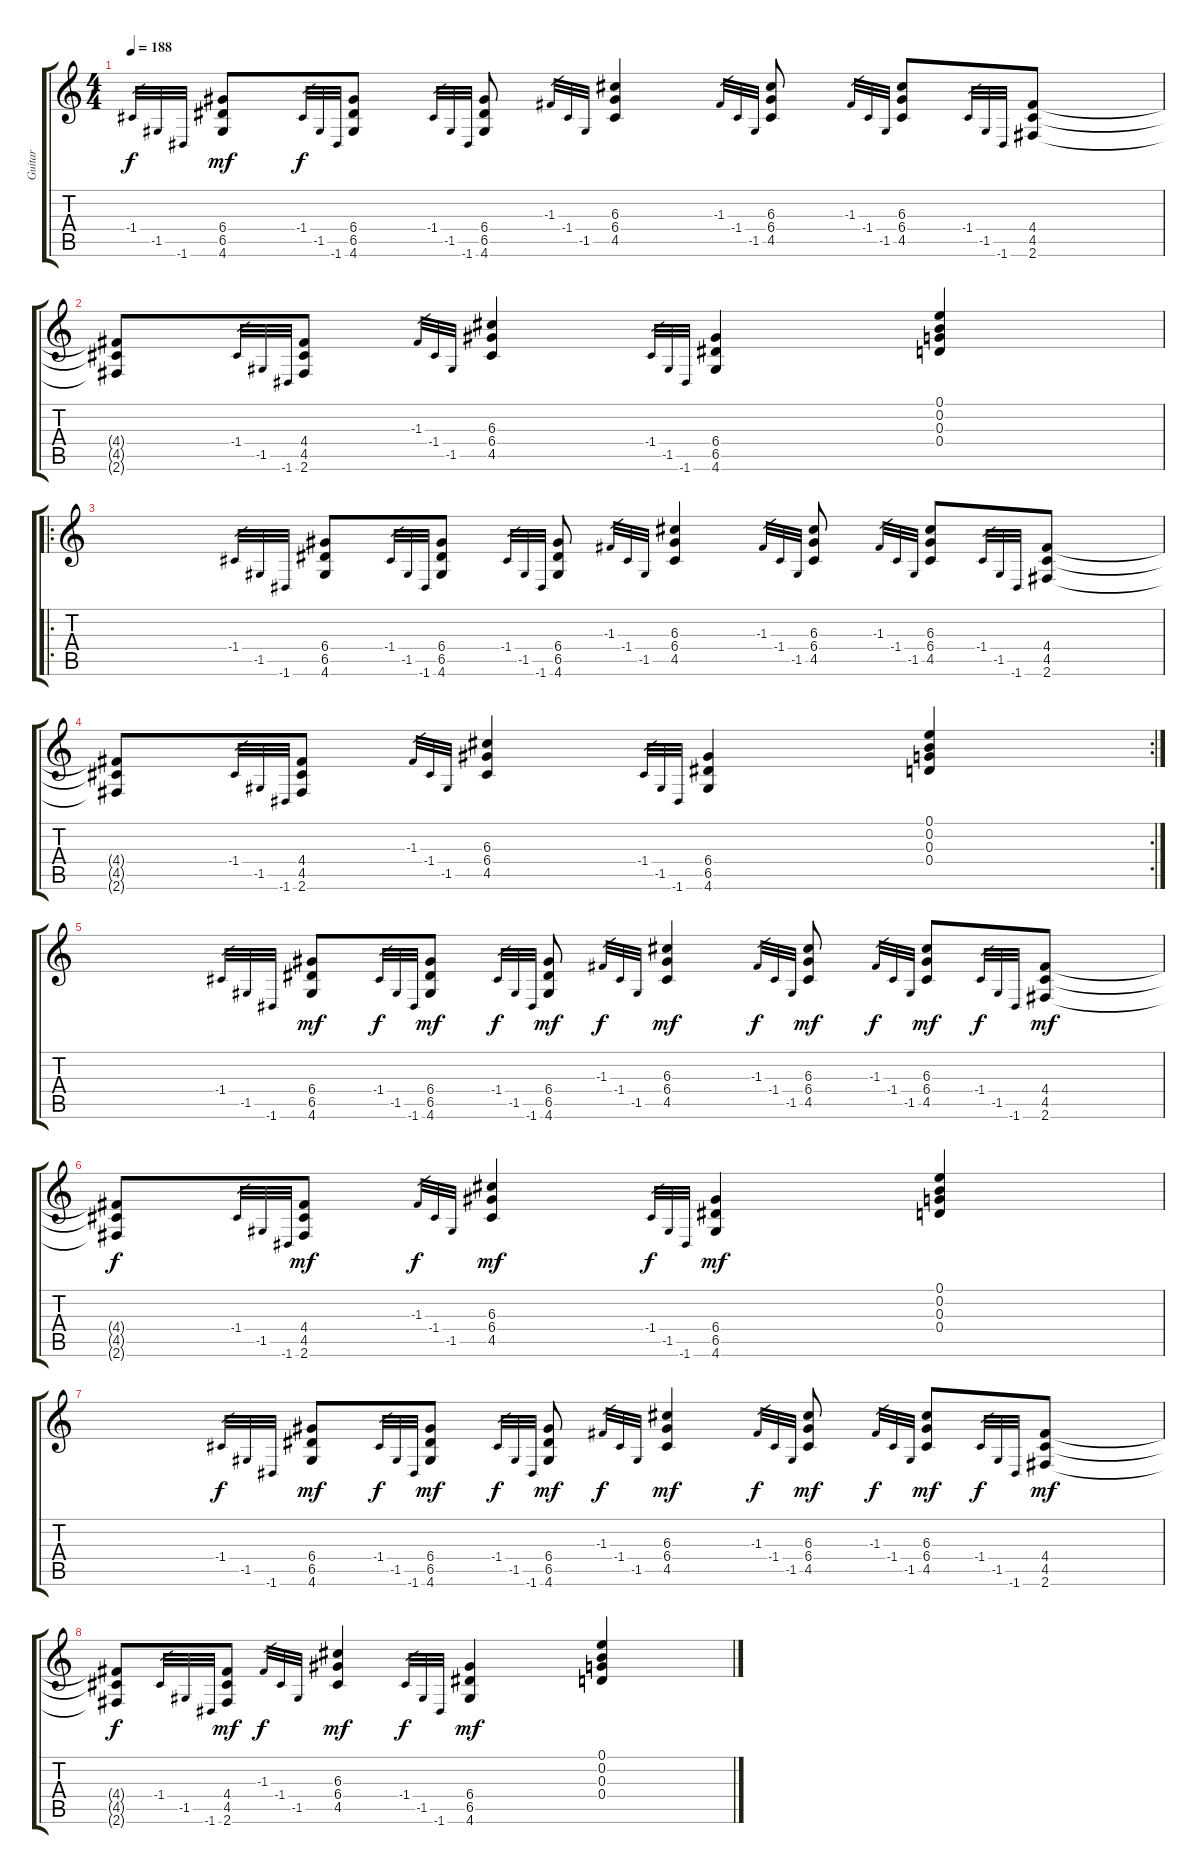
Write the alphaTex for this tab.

\track ("Guitar" "Guitar") {instrument distortionguitar}
\staff {score tabs}
\tuning (E4 B3 G3 D3 A2 E2) {hide}
\ts (4 4)
\tempo 188
\clef g2
\ks c
-1.4.32{gr dy f} -1.5.32{gr} -1.6.32{gr} (6.4 6.5 4.6).8{dy mf balance 16} -1.4.32{gr dy f} -1.5.32{gr} -1.6.32{gr} (6.4 6.5 4.6).8 -1.4.32{gr} -1.5.32{gr} -1.6.32{gr} (6.4 6.5 4.6).8 -1.3.32{gr} -1.4.32{gr} -1.5.32{gr} (6.3 6.4 4.5).4 -1.3.32{gr} -1.4.32{gr} -1.5.32{gr} (6.3 6.4 4.5).8 -1.3.32{gr} -1.4.32{gr} -1.5.32{gr} (6.3 6.4 4.5).8 -1.4.32{gr} -1.5.32{gr} -1.6.32{gr} (4.4 4.5 2.6).8 |
(4.4{t} 4.5{t} 2.6{t}).8 -1.4.32{gr} -1.5.32{gr} -1.6.32{gr} (4.4 4.5 2.6).8 -1.3.32{gr} -1.4.32{gr} -1.5.32{gr} (6.3 6.4 4.5).4 -1.4.32{gr} -1.5.32{gr} -1.6.32{gr} (6.4 6.5 4.6).4 (0.1 0.2 0.3 0.4).4{balance 8} |
\ro
-1.4.32{gr} -1.5.32{gr} -1.6.32{gr} (6.4 6.5 4.6).8{balance 16} -1.4.32{gr} -1.5.32{gr} -1.6.32{gr} (6.4 6.5 4.6).8 -1.4.32{gr} -1.5.32{gr} -1.6.32{gr} (6.4 6.5 4.6).8 -1.3.32{gr} -1.4.32{gr} -1.5.32{gr} (6.3 6.4 4.5).4 -1.3.32{gr} -1.4.32{gr} -1.5.32{gr} (6.3 6.4 4.5).8 -1.3.32{gr} -1.4.32{gr} -1.5.32{gr} (6.3 6.4 4.5).8 -1.4.32{gr} -1.5.32{gr} -1.6.32{gr} (4.4 4.5 2.6).8 |
\rc 2
(4.4{t} 4.5{t} 2.6{t}).8 -1.4.32{gr} -1.5.32{gr} -1.6.32{gr} (4.4 4.5 2.6).8 -1.3.32{gr} -1.4.32{gr} -1.5.32{gr} (6.3 6.4 4.5).4 -1.4.32{gr} -1.5.32{gr} -1.6.32{gr} (6.4 6.5 4.6).4 (0.1 0.2 0.3 0.4).4{balance 8} |
-1.4.32{gr} -1.5.32{gr} -1.6.32{gr} (6.4 6.5 4.6).8{dy mf balance 16} -1.4.32{gr dy f} -1.5.32{gr} -1.6.32{gr} (6.4 6.5 4.6).8{dy mf} -1.4.32{gr dy f} -1.5.32{gr} -1.6.32{gr} (6.4 6.5 4.6).8{dy mf} -1.3.32{gr dy f} -1.4.32{gr} -1.5.32{gr} (6.3 6.4 4.5).4{dy mf} -1.3.32{gr dy f} -1.4.32{gr} -1.5.32{gr} (6.3 6.4 4.5).8{dy mf} -1.3.32{gr dy f} -1.4.32{gr} -1.5.32{gr} (6.3 6.4 4.5).8{dy mf} -1.4.32{gr dy f} -1.5.32{gr} -1.6.32{gr} (4.4 4.5 2.6).8{dy mf} |
(4.4{t} 4.5{t} 2.6{t}).8{dy f} -1.4.32{gr} -1.5.32{gr} -1.6.32{gr} (4.4 4.5 2.6).8{dy mf} -1.3.32{gr dy f} -1.4.32{gr} -1.5.32{gr} (6.3 6.4 4.5).4{dy mf} -1.4.32{gr dy f} -1.5.32{gr} -1.6.32{gr} (6.4 6.5 4.6).4{dy mf} (0.1 0.2 0.3 0.4).4{balance 8} |
-1.4.32{gr dy f} -1.5.32{gr} -1.6.32{gr} (6.4 6.5 4.6).8{dy mf balance 16} -1.4.32{gr dy f} -1.5.32{gr} -1.6.32{gr} (6.4 6.5 4.6).8{dy mf} -1.4.32{gr dy f} -1.5.32{gr} -1.6.32{gr} (6.4 6.5 4.6).8{dy mf} -1.3.32{gr dy f} -1.4.32{gr} -1.5.32{gr} (6.3 6.4 4.5).4{dy mf} -1.3.32{gr dy f} -1.4.32{gr} -1.5.32{gr} (6.3 6.4 4.5).8{dy mf} -1.3.32{gr dy f} -1.4.32{gr} -1.5.32{gr} (6.3 6.4 4.5).8{dy mf} -1.4.32{gr dy f} -1.5.32{gr} -1.6.32{gr} (4.4 4.5 2.6).8{dy mf} |
(4.4{t} 4.5{t} 2.6{t}).8{dy f} -1.4.32{gr} -1.5.32{gr} -1.6.32{gr} (4.4 4.5 2.6).8{dy mf} -1.3.32{gr dy f} -1.4.32{gr} -1.5.32{gr} (6.3 6.4 4.5).4{dy mf} -1.4.32{gr dy f} -1.5.32{gr} -1.6.32{gr} (6.4 6.5 4.6).4{dy mf} (0.1 0.2 0.3 0.4).4{balance 8}
